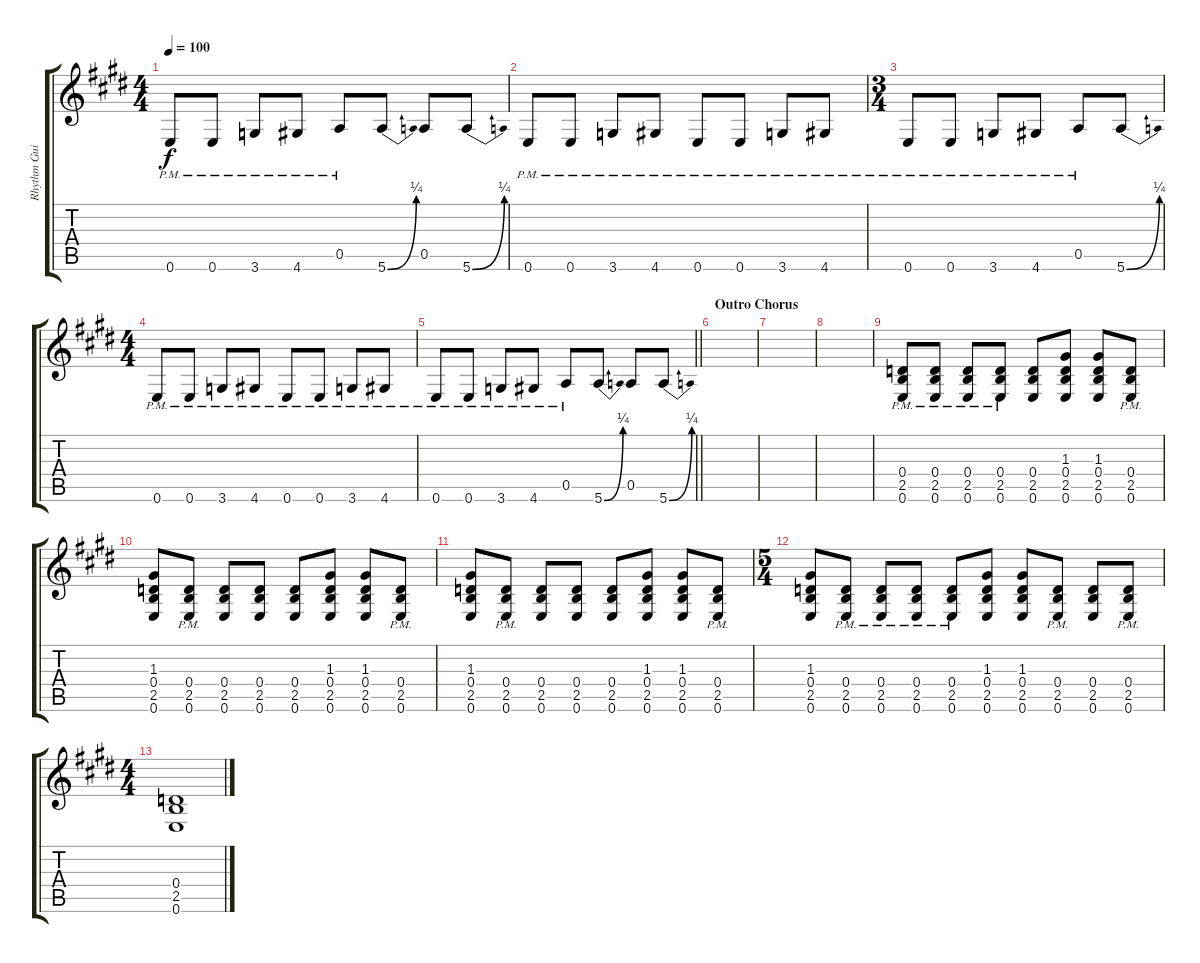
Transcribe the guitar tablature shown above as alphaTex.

\track ("Rhythm Guitar 2" "Rhythm Gui") {instrument distortionguitar}
\staff {score tabs}
\tuning (E4 B3 G3 D3 A2 E2) {hide}
\ts (4 4)
\tempo 100
\clef g2
\ks e
0.6{pm}.8{dy f} 0.6{pm}.8 3.6{pm}.8 4.6{pm}.8 0.5{pm}.8 5.6{be (bend 0 0 60 1)}.8 0.5.8 5.6{be (bend 0 0 60 1)}.8 |
0.6{pm}.8 0.6{pm}.8 3.6{pm}.8 4.6{pm}.8 0.6{pm}.8 0.6{pm}.8 3.6{pm}.8 4.6{pm}.8 |
\ts (3 4)
0.6{pm}.8 0.6{pm}.8 3.6{pm}.8 4.6{pm}.8 0.5{pm}.8 5.6{be (bend 0 0 60 1)}.8 |
\ts (4 4)
0.6{pm}.8 0.6{pm}.8 3.6{pm}.8 4.6{pm}.8 0.6{pm}.8 0.6{pm}.8 3.6{pm}.8 4.6{pm}.8 |
\barLineRight lightlight
0.6{pm}.8 0.6{pm}.8 3.6{pm}.8 4.6{pm}.8 0.5{pm}.8 5.6{be (bend 0 0 60 1)}.8 0.5.8 5.6{be (bend 0 0 60 1)}.8 |
\section ("" "Outro Chorus")
|
|
|
(0.4{pm} 2.5{pm} 0.6{pm}).8 (0.4{pm} 2.5{pm} 0.6{pm}).8 (0.4{pm} 2.5{pm} 0.6{pm}).8 (0.4{pm} 2.5{pm} 0.6{pm}).8 (0.4 2.5 0.6).8 (1.3 0.4 2.5 0.6).8 (1.3 0.4 2.5 0.6).8 (0.4{pm} 2.5{pm} 0.6{pm}).8 |
(1.3 0.4 2.5 0.6).8 (0.4{pm} 2.5{pm} 0.6{pm}).8 (0.4 2.5 0.6).8 (0.4 2.5 0.6).8 (0.4 2.5 0.6).8 (1.3 0.4 2.5 0.6).8 (1.3 0.4 2.5 0.6).8 (0.4{pm} 2.5{pm} 0.6{pm}).8 |
(1.3 0.4 2.5 0.6).8 (0.4{pm} 2.5{pm} 0.6{pm}).8 (0.4 2.5 0.6).8 (0.4 2.5 0.6).8 (0.4 2.5 0.6).8 (1.3 0.4 2.5 0.6).8 (1.3 0.4 2.5 0.6).8 (0.4{pm} 2.5{pm} 0.6{pm}).8 |
\ts (5 4)
(1.3 0.4 2.5 0.6).8 (0.4{pm} 2.5{pm} 0.6{pm}).8 (0.4{pm} 2.5{pm} 0.6{pm}).8 (0.4{pm} 2.5{pm} 0.6{pm}).8 (0.4{pm} 2.5{pm} 0.6{pm}).8 (1.3 0.4 2.5 0.6).8 (1.3 0.4 2.5 0.6).8 (0.4{pm} 2.5{pm} 0.6{pm}).8 (0.4 2.5 0.6).8 (0.4{pm} 2.5{pm} 0.6{pm}).8 |
\ts (4 4)
(0.4 2.5 0.6).1
